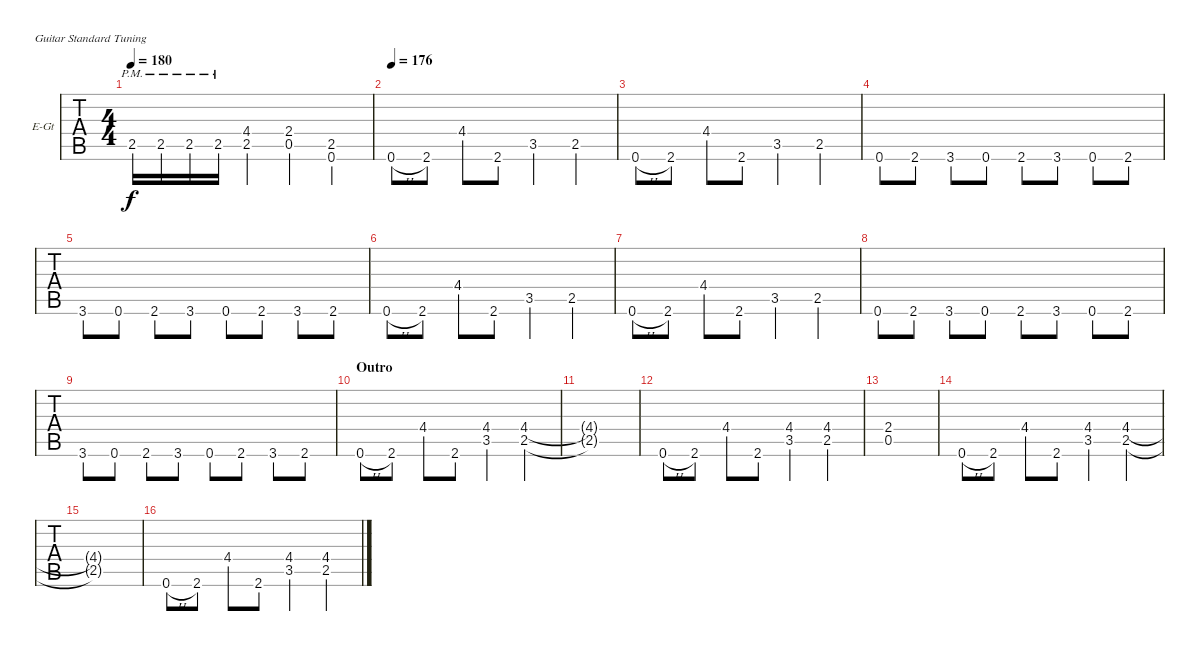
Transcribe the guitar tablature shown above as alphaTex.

\bracketExtendMode groupsimilarinstruments
\firstSystemTrackNameOrientation horizontal
\otherSystemsTrackNameOrientation horizontal
\track ("Guitar 02" "E-Gt") {instrument overdrivenguitar}
\staff {tabs}
\tuning (E4 B3 G3 D3 A2 E2)
\ts (4 4)
\tempo 180
\clef g2
\ks c
2.5{pm}.16{dy f} 2.5{pm}.16 2.5{pm}.16 2.5{pm}.16 (4.4 2.5).4 (2.4 0.5).4 (2.5 0.6).4 |
\tempo (176 0.00625)
0.6{h}.8 2.6.8 4.4.8 2.6.8 3.5.4 2.5.4 |
0.6{h}.8 2.6.8 4.4.8 2.6.8 3.5.4 2.5.4 |
0.6.8 2.6.8 3.6.8 0.6.8 2.6.8 3.6.8 0.6.8 2.6.8 |
3.6.8 0.6.8 2.6.8 3.6.8 0.6.8 2.6.8 3.6.8 2.6.8 |
0.6{h}.8 2.6.8 4.4.8 2.6.8 3.5.4 2.5.4 |
0.6{h}.8 2.6.8 4.4.8 2.6.8 3.5.4 2.5.4 |
0.6.8 2.6.8 3.6.8 0.6.8 2.6.8 3.6.8 0.6.8 2.6.8 |
3.6.8 0.6.8 2.6.8 3.6.8 0.6.8 2.6.8 3.6.8 2.6.8 |
\section ("" "Outro")
0.6{h}.8 2.6.8 4.4.8 2.6.8 (4.4 3.5).4 (4.4 2.5).4 |
(4.4{t} 2.5{t}).1 |
0.6{h}.8 2.6.8 4.4.8 2.6.8 (4.4 3.5).4 (4.4 2.5).4 |
(2.4 0.5).1 |
0.6{h}.8 2.6.8 4.4.8 2.6.8 (4.4 3.5).4 (4.4 2.5).4 |
(4.4{t} 2.5{t}).1 |
0.6{h}.8 2.6.8 4.4.8 2.6.8 (4.4 3.5).4 (4.4 2.5).4
